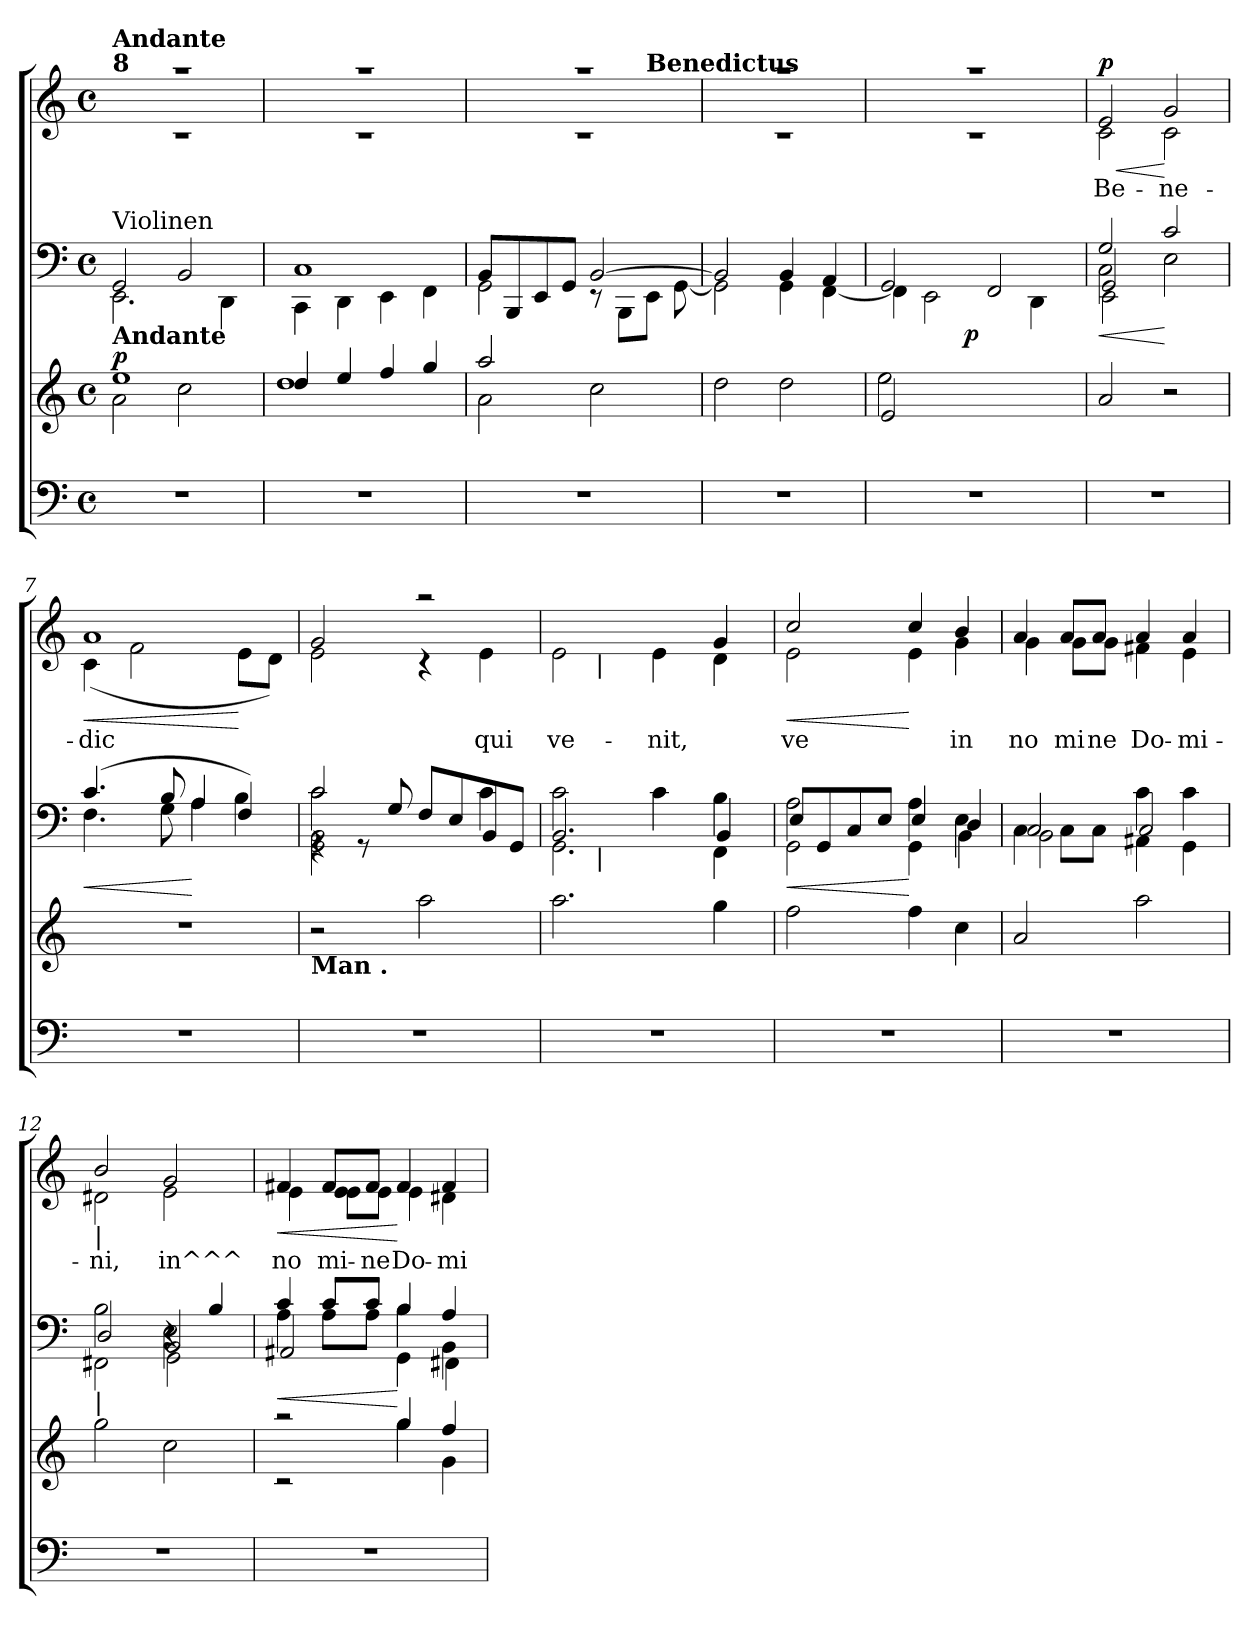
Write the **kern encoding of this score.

**kern	**kern	**dynam	**kern	**dynam	**kern	**text	**dynam
*part4	*part3	*part3	*part2	*part2	*part1	*part1	*part1
*staff4	*staff3	*staff3	*staff2	*staff2	*staff1	*staff1	*staff1
*clefF4	*clefG2	*	*clefF4	*	*clefG2	*	*
*k[]	*k[]	*	*k[]	*	*k[]	*	*
*C:	*C:	*	*C:	*	*C:	*	*
*M4/4	*M4/4	*	*M4/4	*	*M4/4	*	*
*met(c)	*met(c)	*	*met(c)	*	*met(c)	*	*
=1	=1	=1	=1	=1	=1	=1	=1
*	*^	*	*^	*	*^	*	*
!	!	!	!	!	!	!	!LO:TX:a:B:t=8	!	!	!
!	!	!	!	!	!	!	!LO:TX:a:B:t=Andante	!	!	!
!	!	!	!	!LO:TX:a:t=Violinen	!	!	!	!	!	!
!	!	!	!	!LO:TX:b:B:t=Andante	!	!	!	!	!	!
!	!	!	!LO:DY:a	!	!	!	!	!	!	!
1r	1ee	2a\	p	2GG/	2.EE\	.	1raa	1rc	.	.
.	.	2cc\	.	2BB/	.	.	.	.	.	.
.	.	.	.	.	4DD\	.	.	.	.	.
=2	=2	=2	=2	=2	=2	=2	=2	=2	=2	=2
1r	4dd/	1dd	.	1C	4CC\	.	1raa	1rc	.	.
.	4ee/	.	.	.	4DD\	.	.	.	.	.
.	4ff/	.	.	.	4EE\	.	.	.	.	.
.	4gg/	.	.	.	4FF\	.	.	.	.	.
=3	=3	=3	=3	=3	=3	=3	=3	=3	=3	=3
*	*	*	*	*	*	*	*	*^	*	*
1r	2aa/	2a\	.	8BB/L	2GG\	.	1raa	1rc	2.ryy	.	.
.	.	.	.	8BBB/	.	.	.	.	.	.	.
.	.	.	.	8EE/	.	.	.	.	.	.	.
.	.	.	.	8GG/J	.	.	.	.	.	.	.
.	2ryy	2cc\	.	[<2BB/	8rDD	.	.	.	.	.	.
.	.	.	.	.	8BBB\L	.	.	.	.	.	.
!	!	!	!	!	!	!	!	!	!LO:TX:a:B:t=Benedictus	!	!
.	.	.	.	.	8EE\J	.	.	.	4ryy	.	.
.	.	.	.	.	[>8GG\	.	.	.	.	.	.
*	*v	*v	*	*	*	*	*	*v	*v	*	*
=4	=4	=4	=4	=4	=4	=4	=4	=4	=4
1r	2dd\	.	2BB/]	2GG\]	.	1raa	1rc	.	.
.	2dd\	.	4BB/	4GG\	.	.	.	.	.
.	.	.	4AA/	[>4FF\	.	.	.	.	.
=5	=5	=5	=5	=5	=5	=5	=5	=5	=5
*	*^	*	*	*^	*	*	*	*	*
1r	2e/	2ee\	.	2GG/	4FF\]	4ryy	.	1raa	1rc	.	.
.	.	.	.	.	2EE\	8ryy	.	.	.	.	.
.	.	.	.	.	.	32ryy	.	.	.	.	.
!	!	!	!	!	!	!	!LO:DY:b	!	!	!	!
.	.	.	.	.	.	2ryy	p	.	.	.	.
.	2ryy	2ryy	.	2FF/	.	.	.	.	.	.	.
.	.	.	.	.	4DD\	.	.	.	.	.	.
.	.	.	.	.	.	16.ryy	.	.	.	.	.
=6	=6	=6	=6	=6	=6	=6	=6	=6	=6	=6	=6
!	!	!	!	!	!	!	!LO:HP:b	!	!	!LO:LY:b	!LO:HP:b
*	*	*	*	*	*	*^	*	*	*	*	*
!	!	!	!	!	!	!	!	!	!	!	!	!LO:DY:n=1:a
*	*v	*v	*	*	*	*	*	*	*	*	*	*
1r	2a/	.	2G/	2C\	2GG/	2EE\	<	2e/	2c\	Be-	< p
!	!	!	!	!	!	!	!	!	!	!LO:LY:b	!
.	2r	.	2c/	2E\	2ryy	2ryy	[	2g/	2c\	-ne-	[
=7	=7	=7	=7	=7	=7	=7	=7	=7	=7	=7	=7
!	!	!	!	!	!	!	!LO:HP:b	!	!	!LO:LY:b	!LO:HP:b
*	*	*	*	*v	*v	*v	*	*	*	*	*
1r	1r	.	(<4.c/	4.F\	<	1a	(>4c\	-dic	<
.	.	.	.	.	.	.	2f\	.	.
.	.	.	8B/	8G\	.	.	.	.	.
.	.	.	4A/	4A\	[	.	.	.	.
.	.	.	4F/)	4B\	.	.	8e\L	.	[
.	.	.	.	.	.	.	8d\J)	.	.
!!LO:LB:g=z	!!
=8	=8	=8	=8	=8	=8	=8	=8	=8	=8
*	*	*	*^	*^	*	*	*	*	*
!	!LO:TX:b:B:t=Man .	!	!	!	!	!	!	!	!	!	!
!	!	!	!	!	!	!	!	!	!	!LO:LY:b	!
1r	2r	.	2c/	2c\	4rGG	2GG\ 2BB\	.	2g/	2e\	.	.
.	.	.	.	.	8rGG	.	.	.	.	.	.
.	.	.	.	.	8G/	.	.	.	.	.	.
.	2aa\	.	2ryy	4ryy	8F/L	2ryy	.	2raa	4rc	.	.
.	.	.	.	.	8E/	.	.	.	.	.	.
!	!	!	!	!	!	!	!	!	!	!LO:LY:b	!
.	.	.	.	4c\	8BB/	.	.	.	4e\	qui	.
.	.	.	.	.	8GG/J	.	.	.	.	.	.
=9	=9	=9	=9	=9	=9	=9	=9	=9	=9	=9	=9
!	!	!	!	!	!	!	!	!	!	!LO:LY:b	!
*	*	*	*	*	*	*	*	*	*^	*	*
1r	2.aa\	.	2c\	2.BB/	2.GG\	8ryy	.	2.ryy	2e\	8ryy	ve-	.
.	.	.	.	.	.	32ryy	.	.	.	32ryy	.	.
!	!	!	!	!	!	!	!	!	!	!LO:TX:b:t=|	!	!
!	!	!	!	!	!	!LO:TX:b:t=|	!	!	!	!	!	!
.	.	.	.	.	.	2ryy	.	.	.	2ryy	.	.
!	!	!	!	!	!	!	!	!	!	!	!LO:LY:b	!
.	.	.	4c\	.	.	.	.	.	4e\	.	-nit,	.
.	.	.	.	.	.	4ryy	.	.	.	4ryy	.	.
!	!	!	!	!	!	!	!	!	!	!	!LO:LY:b	!
.	4gg\	.	4B\	4BB/	4FF\	.	.	4g/	4d\	.	.	.
.	.	.	.	.	.	16.ryy	.	.	.	16.ryy	.	.
=10	=10	=10	=10	=10	=10	=10	=10	=10	=10	=10	=10	=10
!	!	!	!	!	!	!	!LO:HP:b	!	!	!	!LO:LY:b	!LO:HP:b
*	*	*	*	*	*v	*v	*	*	*	*	*	*
*	*	*	*	*	*	*	*	*v	*v	*	*
1r	2ff\	.	2A\	8E/L	2GG\	<	2cc/	2e\	ve	<
.	.	.	.	8GG/	.	.	.	.	.	.
.	.	.	.	8C/	.	.	.	.	.	.
.	.	.	.	8E/J	.	.	.	.	.	.
!	!	!	!	!	!	!	!	!	!LO:LY:b	!
.	4ff\	.	4A\	4E/	4GG\	[	4cc/	4e\	.	[
!	!	!	!	!	!	!	!	!	!LO:LY:b	!
.	4cc\	.	4E\	4D/	4BB\	.	4b/	4g\	in	.
=11	=11	=11	=11	=11	=11	=11	=11	=11	=11	=11
!	!	!	!	!	!	!	!	!	!LO:LY:b	!
1r	2a/	.	4C\	2C/	2BB\	.	4a/	4g\	no	.
!	!	!	!	!	!	!	!	!	!LO:LY:b	!
.	.	.	8C\L	.	.	.	8a/L	8g\L	mi	.
!	!	!	!	!	!	!	!	!	!LO:LY:b	!
.	.	.	8C\J	.	.	.	8a/J	8g\J	ne	.
!	!	!	!	!	!	!	!	!	!LO:LY:b	!
.	2aa\	.	4c\	2C/	4AA#X\	.	4a/	4f#X\	Do-	.
!	!	!	!	!	!	!	!	!	!LO:LY:b	!
.	.	.	4c\	.	4GG\	.	4a/	4e\	-mi-	.
=12	=12	=12	=12	=12	=12	=12	=12	=12	=12	=12
*	*	*	*	*	*^	*	*	*	*	*
!	!	!	!	!	!	!	!	!LO:TX:b:t=|	!	!	!
!	!	!	!LO:TX:b:t=|	!	!	!	!	!	!	!	!
!	!	!	!	!	!	!	!	!	!	!LO:LY:b	!
1r	2gg\	.	2B\	2D/	2FF#X\	2ryy	.	2b/	2d#X\	-ni,	.
!	!	!	!	!	!	!	!	!	!	!LO:LY:b	!
.	2cc\	.	2E\	2BB/	2GG\	4rC	.	2g/	2e\	in^^^	.
.	.	.	.	.	.	4B/	.	.	.	.	.
=13	=13	=13	=13	=13	=13	=13	=13	=13	=13	=13	=13
*	*^	*	*	*	*	*	*	*	*	*	*
!	!	!	!	!	!	!	!	!LO:HP:b	!	!	!LO:LY:b	!LO:HP:b
1r	2raa	2rc	.	4c/	4A\	2AA#X/	2ryy	<	4f#X/	4e\	no	<
!	!	!	!	!	!	!	!	!	!	!	!LO:LY:b	!
.	.	.	.	8c/L	8A\L	.	.	.	8f#/L	8e\ 8e\L	mi-	.
!	!	!	!	!	!	!	!	!	!	!	!LO:LY:b	!
.	.	.	.	8c/J	8A\J	.	.	.	8f#/J	8e\J	ne	.
!	!	!	!	!	!	!	!	!	!	!	!LO:LY:b	!
.	4gg/	4gg\	.	4B/	4B\	2ryy	4GG\	[	4f#/	4e\	-Do-	[
!	!	!	!	!	!	!	!	!	!	!	!LO:LY:b	!
.	4ff/	4g\	.	4A/	4BB\	.	4FF#X\	.	4f#/	4d#X\	-mi-	.
*	*v	*v	*	*	*	*	*	*	*v	*v	*	*
*	*	*	*v	*v	*v	*v	*	*	*	*
=	=	=	=	=	=	=	=
*-	*-	*-	*-	*-	*-	*-	*-
